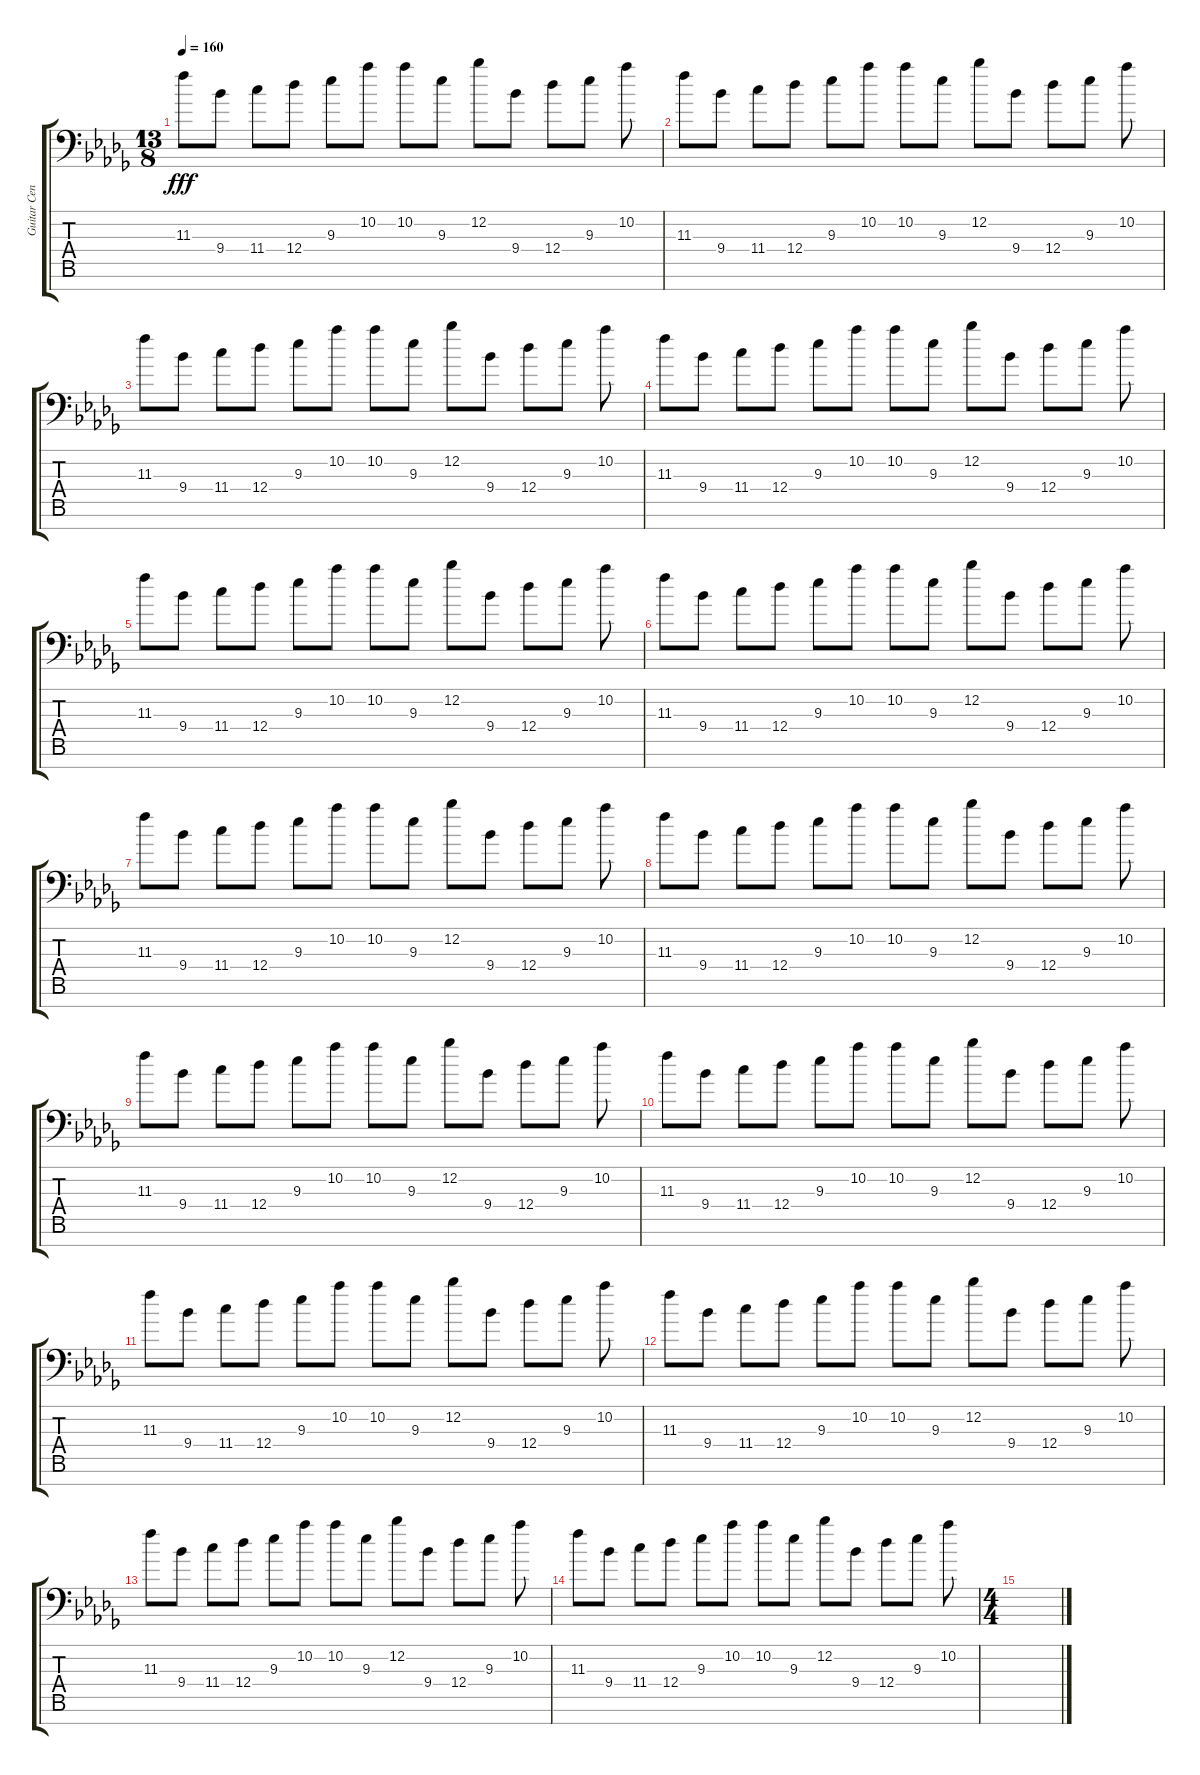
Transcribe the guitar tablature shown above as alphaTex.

\track ("Guitar Centre" "Guitar Cen") {instrument distortionguitar}
\staff {score tabs}
\tuning (Eb4 Bb3 Gb3 Db3 Ab2 Eb2 Ab1) {hide}
\ts (13 8)
\tempo 160
\clef f4
\ks bbminor
11.3.8{dy fff} 9.4.8 11.4.8 12.4.8 9.3.8 10.2.8 10.2.8 9.3.8 12.2.8 9.4.8 12.4.8 9.3.8 10.2.8 |
11.3.8 9.4.8 11.4.8 12.4.8 9.3.8 10.2.8 10.2.8 9.3.8 12.2.8 9.4.8 12.4.8 9.3.8 10.2.8 |
11.3.8 9.4.8 11.4.8 12.4.8 9.3.8 10.2.8 10.2.8 9.3.8 12.2.8 9.4.8 12.4.8 9.3.8 10.2.8 |
11.3.8 9.4.8 11.4.8 12.4.8 9.3.8 10.2.8 10.2.8 9.3.8 12.2.8 9.4.8 12.4.8 9.3.8 10.2.8 |
11.3.8 9.4.8 11.4.8 12.4.8 9.3.8 10.2.8 10.2.8 9.3.8 12.2.8 9.4.8 12.4.8 9.3.8 10.2.8 |
11.3.8 9.4.8 11.4.8 12.4.8 9.3.8 10.2.8 10.2.8 9.3.8 12.2.8 9.4.8 12.4.8 9.3.8 10.2.8 |
11.3.8 9.4.8 11.4.8 12.4.8 9.3.8 10.2.8 10.2.8 9.3.8 12.2.8 9.4.8 12.4.8 9.3.8 10.2.8 |
11.3.8 9.4.8 11.4.8 12.4.8 9.3.8 10.2.8 10.2.8 9.3.8 12.2.8 9.4.8 12.4.8 9.3.8 10.2.8 |
11.3.8 9.4.8 11.4.8 12.4.8 9.3.8 10.2.8 10.2.8 9.3.8 12.2.8 9.4.8 12.4.8 9.3.8 10.2.8 |
11.3.8 9.4.8 11.4.8 12.4.8 9.3.8 10.2.8 10.2.8 9.3.8 12.2.8 9.4.8 12.4.8 9.3.8 10.2.8 |
11.3.8 9.4.8 11.4.8 12.4.8 9.3.8 10.2.8 10.2.8 9.3.8 12.2.8 9.4.8 12.4.8 9.3.8 10.2.8 |
11.3.8 9.4.8 11.4.8 12.4.8 9.3.8 10.2.8 10.2.8 9.3.8 12.2.8 9.4.8 12.4.8 9.3.8 10.2.8 |
11.3.8 9.4.8 11.4.8 12.4.8 9.3.8 10.2.8 10.2.8 9.3.8 12.2.8 9.4.8 12.4.8 9.3.8 10.2.8 |
11.3.8 9.4.8 11.4.8 12.4.8 9.3.8 10.2.8 10.2.8 9.3.8 12.2.8 9.4.8 12.4.8 9.3.8 10.2.8 |
\ts (4 4)
